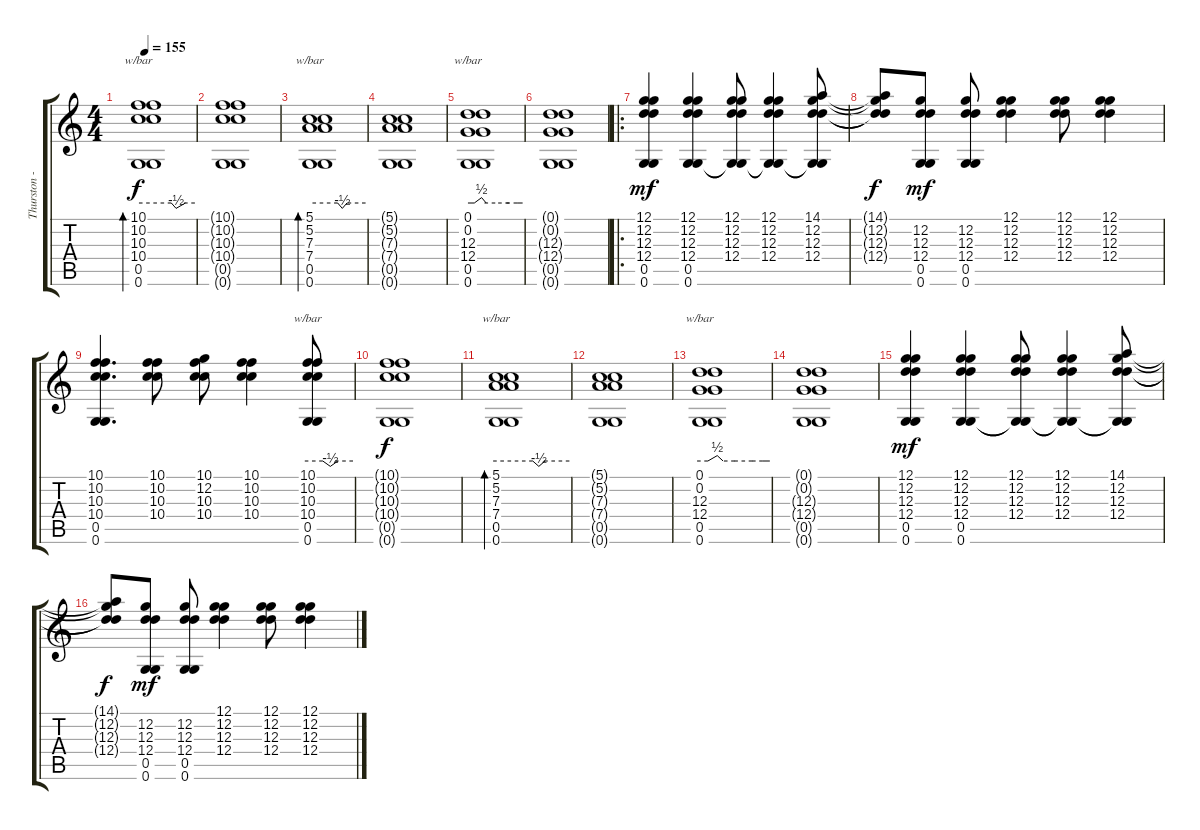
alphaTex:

\track ("Thurston - Guitar" "Thurston -") {instrument distortionguitar}
\staff {score tabs}
\tuning (G3 G3 D3 D3 G2 G2) {hide}
\ts (4 4)
\tempo 155
\clef g2
\ks c
(10.1 10.2 10.3 10.4 0.5 0.6).1{tbe (custom default 0 0 35 0 40 -2 50 0 60 0) bd 120 dy f} |
(10.1{t} 10.2{t} 10.3{t} 10.4{t} 0.5{t} 0.6{t}).1 |
(5.1 5.2 7.3 7.4 0.5 0.6).1{tbe (custom default 0 0 30 0 35 -2 40 0 60 0) bd 120} |
(5.1{t} 5.2{t} 7.3{t} 7.4{t} 0.5{t} 0.6{t}).1 |
(0.1 0.2 12.3 12.4 0.5 0.6).1{tbe (custom default 0 0 7 0 15 2 20 0 30 0 45 0 54 0 60 0)} |
(0.1{t} 0.2{t} 12.3{t} 12.4{t} 0.5{t} 0.6{t}).1 |
\ro
(12.1 12.2 12.3 12.4 0.5 0.6).4{dy mf} (12.1 12.2 12.3 12.4 0.5 0.6).4 (12.1 12.2 12.3 12.4 0.5{t} 0.6{t}).8 (12.1 12.2 12.3 12.4 0.5{t} 0.6{t}).4 (14.1 12.2 12.3 12.4 0.5{t} 0.6{t}).8 |
(14.1{t} 12.2{t} 12.3{t} 12.4{t}).8{dy f} (12.2 12.3 12.4 0.5 0.6).8{dy mf} (12.2 12.3 12.4 0.5 0.6).8 (12.1 12.2 12.3 12.4).4 (12.1 12.2 12.3 12.4).8 (12.1 12.2 12.3 12.4).4 |
(10.1 10.2 10.3 10.4 0.5 0.6).4{d} (10.1 10.2 10.3 10.4).8 (10.1 12.2 10.3 10.4).8 (10.1 10.2 10.3 10.4).4 (10.1 10.2 10.3 10.4 0.5 0.6).8{tbe (custom default 0 0 20 0 30 -2 40 0 60 0)} |
(10.1{t} 10.2{t} 10.3{t} 10.4{t} 0.5{t} 0.6{t}).1{dy f} |
(5.1 5.2 7.3 7.4 0.5 0.6).1{tbe (custom default 0 0 30 0 35 -2 40 0 60 0) bd 120} |
(5.1{t} 5.2{t} 7.3{t} 7.4{t} 0.5{t} 0.6{t}).1 |
(0.1 0.2 12.3 12.4 0.5 0.6).1{tbe (custom default 0 0 7 0 15 2 20 0 30 0 45 0 54 0 60 0)} |
(0.1{t} 0.2{t} 12.3{t} 12.4{t} 0.5{t} 0.6{t}).1 |
(12.1 12.2 12.3 12.4 0.5 0.6).4{dy mf} (12.1 12.2 12.3 12.4 0.5 0.6).4 (12.1 12.2 12.3 12.4 0.5{t} 0.6{t}).8 (12.1 12.2 12.3 12.4 0.5{t} 0.6{t}).4 (14.1 12.2 12.3 12.4 0.5{t} 0.6{t}).8 |
(14.1{t} 12.2{t} 12.3{t} 12.4{t}).8{dy f} (12.2 12.3 12.4 0.5 0.6).8{dy mf} (12.2 12.3 12.4 0.5 0.6).8 (12.1 12.2 12.3 12.4).4 (12.1 12.2 12.3 12.4).8 (12.1 12.2 12.3 12.4).4
